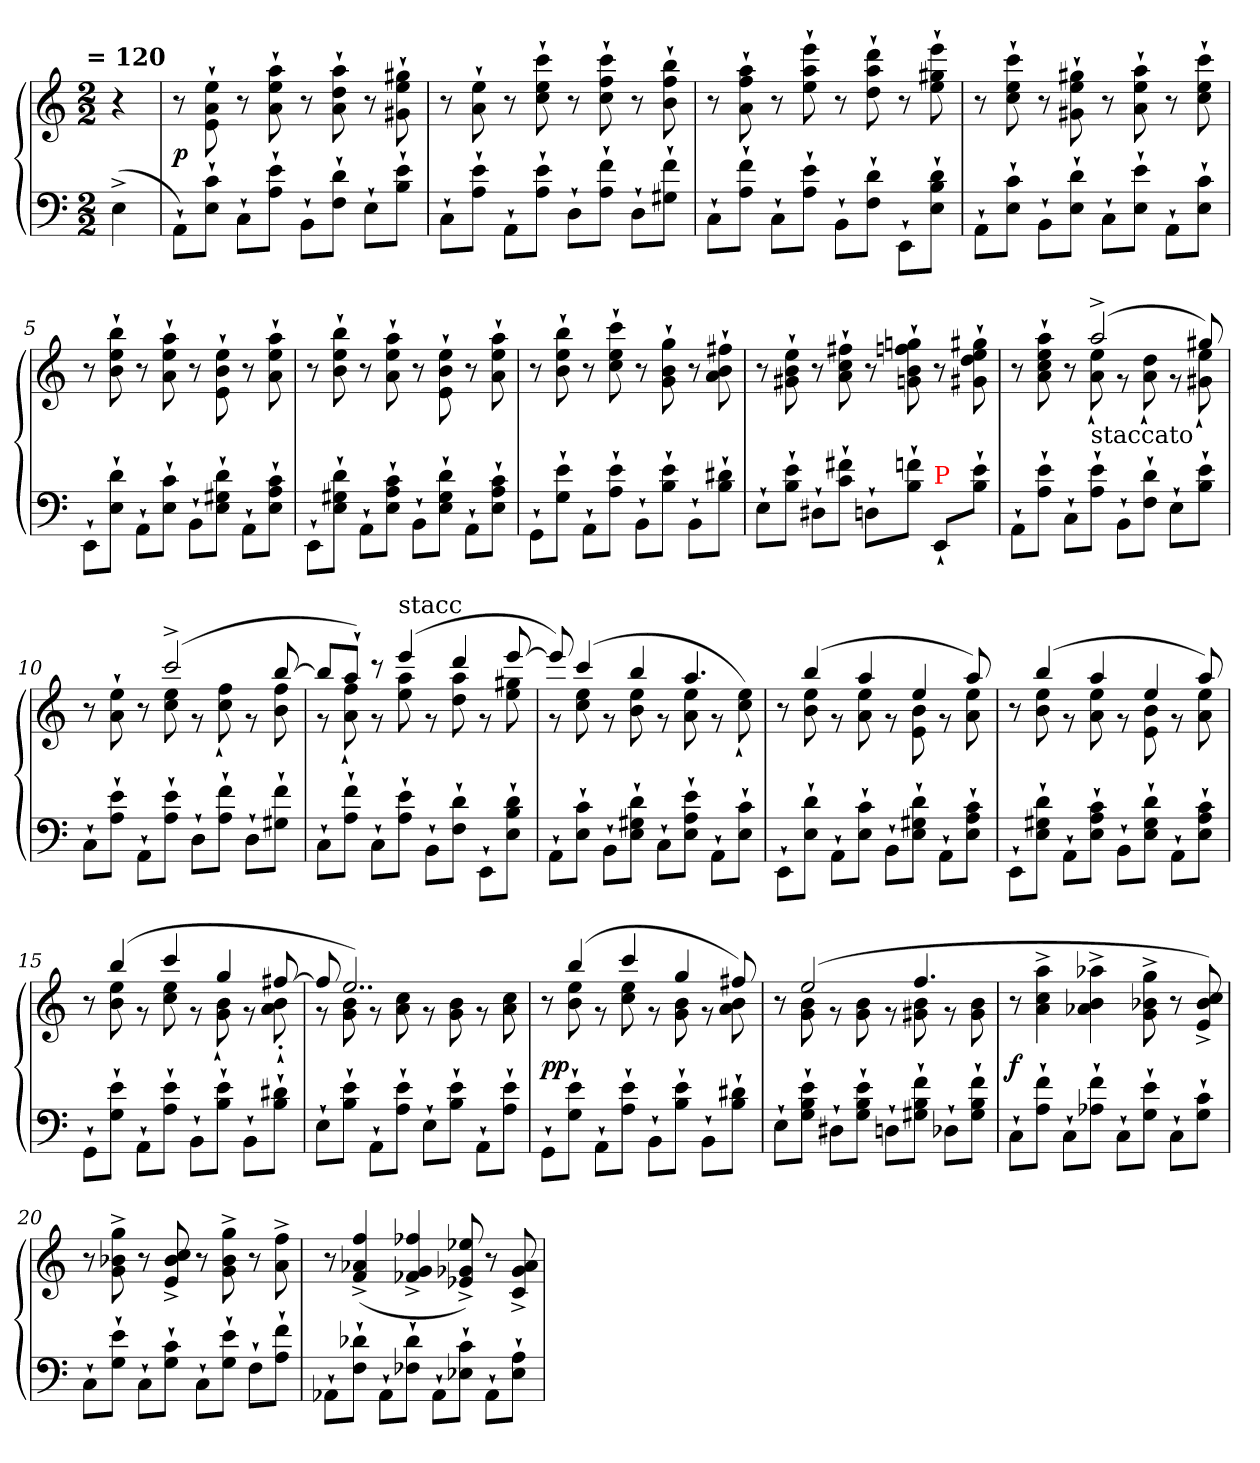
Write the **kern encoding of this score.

**kern	**kern	**dynam
*part1	*part1	*part1
*staff2	*staff1	*staff1/2
*clefF4	*clefG2	*
*k[]	*k[]	*
*a:	*a:	*
!!LO:TX:omd:t=&nbsp;=&nbsp;120
*M2/2	*M2/2	*
*MM120	*MM120	*
=	=	=
(4E^<	4r	.
=1	=1	=1
8AA`>L)	8r	p
8E`> 8c`>J	8e`>\ 8a`>\ 8ee`>\	.
8C`>L	8r	.
8A`> 8e`>J	8a`> 8ee`> 8aa`>	.
8BB`>L	8r	.
8F`> 8d`>J	8a`> 8dd`> 8aa`>	.
8E`>L	8r	.
8B`> 8e`>J	8g#X`> 8ee`> 8gg#X`>	.
=2	=2	=2
8C`>L	8r	.
8A`> 8e`>J	8a`> 8ee`>	.
8AA`>L	8r	.
8A`> 8e`>J	8cc`> 8ee`> 8ccc`>	.
8D`>L	8r	.
8A`> 8f`>J	8cc`> 8ff`> 8ccc`>	.
8D`>L	8r	.
8G#X`> 8f`>J	8b`> 8ff`> 8bb`>	.
=3	=3	=3
8C`>L	8r	.
8A`> 8f`>J	8a`> 8ff`> 8aa`>	.
8C`>L	8r	.
8A`> 8e`>J	8ee`> 8aa`> 8eee`>	.
8BB`>L	8r	.
8F`> 8d`>J	8dd`> 8aa`> 8ddd`>	.
8EE`>\L	8r	.
8E`>\ 8B`>\ 8d`>\J	8ee`> 8gg#X`> 8eee`>	.
=4	=4	=4
8AA`>L	8r	.
8E`> 8c`>J	8cc`> 8ee`> 8ccc`>	.
8BB`>L	8r	.
8E`> 8d`>J	8g#X`> 8ee`> 8gg#X`>	.
8C`>L	8r	.
8E`> 8e`>J	8a`> 8ee`> 8aa`>	.
8AA`>L	8r	.
8E`> 8c`>J	8cc`> 8ee`> 8ccc`>	.
=5	=5	=5
8EE`>\L	8r	.
8E`>\ 8d`>\J	8b` 8ee` 8bb`	.
8AA`>L	8r	.
8E`> 8c`>J	8a` 8ee` 8aa`	.
8BB`>L	8r	.
8E`> 8G#X`> 8d`>J	8e`\ 8b`\ 8ee`\	.
8AA`>L	8r	.
8E`> 8A`> 8c`>J	8a` 8ee` 8aa`	.
=6	=6	=6
8EE`>\L	8r	.
8E`>\ 8G#X`>\ 8d`>\J	8b`> 8ee`> 8bb`>	.
8AA`>L	8r	.
8E`> 8A`> 8c`>J	8a`> 8ee`> 8aa`>	.
8BB`>L	8r	.
8E`> 8G#`> 8d`>J	8e`>\ 8b`>\ 8ee`>\	.
8AA`>L	8r	.
8E`> 8A`> 8c`>J	8a`> 8ee`> 8aa`>	.
=7	=7	=7
8GG`>L	8r	.
8G`> 8e`>J	8b`> 8ee`> 8bb`>	.
8AA`>L	8r	.
8A`> 8e`>J	8cc`> 8ee`> 8ccc`>	.
8BB`>L	8r	.
8B`> 8e`>J	8g`> 8b`> 8gg`>	.
8BB`>L	8r	.
8B`> 8d#X`>J	8a`> 8b`> 8ff#X`>	.
=8	=8	=8
8E`>L	8r	.
8B`> 8e`>J	8g#X`> 8b`> 8ee`>	.
8D#X`>L	8r	.
8c`> 8f#X`>J	8a`> 8cc`> 8ff#X`>	.
8Dn`>L	8r	.
8B`> 8fn`>J	8gn`> 8b`> 8ffn`> 8ggn`>	.
!LO:TX:a:color=red:t=P	!	!
8EE`>/L	8r	.
8B`>\ 8e`>\J	8g#X`> 8dd`> 8ee`> 8gg#X`>	.
=9	=9	=9
*	*^	*
8AA`>L	4.ryy	8r	.
8A`> 8e`>J	.	8a`> 8cc`> 8ee`> 8aa`>	.
8C`>L	.	8r	.
!	!LO:TX:b:t=staccato	!	!
8A`> 8e`>J	(2aa^>	8a`< 8ee`<	.
8BB`>L	.	8r	.
8F`> 8d`>J	.	8a`> 8dd`>	.
8E`>L	.	8r	.
8B`> 8e`>J	8gg#X)	8g#X`< 8ee`<	.
=10	=10	=10	=10
8C`>L	4.ryy	8r	.
8A`> 8e`>J	.	8a`> 8ee`>	.
8AA`>L	.	8r	.
8A`> 8e`>J	(>2ccc^>	8cc 8ee	.
8D`>L	.	8r	.
8A`> 8f`>J	.	8cc`> 8ff`>	.
8D`>L	.	8r	.
8G#X`> 8f`>J	[8bb	8b 8ff	.
=11	=11	=11	=11
8C`>L	8bbL]	8r	.
8A`> 8f`>J	8aa`J)	8a` 8ff`	.
8C`>L	8rccc	8r	.
!	!LO:TX:a:t=stacc	!	!
8A`> 8e`>J	(>4eee	8ee 8aa	.
8BB`>L	.	8r	.
8F`> 8d`>J	4ddd	8dd 8aa	.
8EE`>\L	.	8r	.
8E`>\ 8B`>\ 8d`>\J	[8eee	8ee 8gg#X	.
=12	=12	=12	=12
8AA`>L	8eee])	8r	.
8E`> 8c`>J	(>4ccc	8cc 8ee	.
8BB`>L	.	8r	.
8E`> 8G#X`> 8d`>J	4bb	8b 8ee	.
8C`>L	.	8r	.
8E`> 8A`> 8e`>J	4.aa	8a 8ee	.
8AA`>L	.	8r	.
8E`> 8c`>J	.	8cc`> 8ee`>)	.
=13	=13	=13	=13
8EE`>\L	8ryy	8r	.
8E`>\ 8d`>\J	(>4bb	8b 8ee	.
8AA`>L	.	8r	.
8E`> 8c`>J	4aa	8a 8ee	.
8BB`>L	.	8r	.
8E`> 8G#X`> 8d`>J	4ee	8e 8b	.
8AA`>L	.	8r	.
8E`> 8A`> 8c`>J	8aa)	8a 8ee	.
=14	=14	=14	=14
8EE`>\L	8ryy	8r	.
8E`>\ 8G#X`>\ 8d`>\J	(>4bb	8b 8ee	.
8AA`>L	.	8r	.
8E`> 8A`> 8c`>J	4aa	8a 8ee	.
8BB`>L	.	8r	.
8E`> 8G#`> 8d`>J	4ee	8e 8b	.
8AA`>L	.	8r	.
8E`> 8A`> 8c`>J	8aa)	8a 8ee	.
=15	=15	=15	=15
8GG`>L	8ryy	8r	.
8G`> 8e`>J	(4bb	8b 8ee	.
8AA`>L	.	8r	.
8A`> 8e`>J	4ccc	8cc 8ee	.
8BB`>L	.	8r	.
8B`> 8e`>J	4gg	8g`> 8b`>	.
8BB`>L	.	8r	.
8B`> 8d#X`>J	[8ff#X	8a'>`> 8b'>`>	.
=16	=16	=16	=16
8E`>L	8ff#]	8r	.
8B`> 8e`>J	2..ee)	8g 8b	.
8AA`>L	.	8r	.
8A`> 8e`>J	.	8a\ 8cc\	.
8E`>L	.	8r	.
8B`> 8e`>J	.	8g\ 8b\	.
8AA`>L	.	8r	.
8A`> 8e`>J	.	8a\ 8cc\	.
=17	=17	=17	=17
8GG`>L	8ryy	8r	pp
8G`> 8e`>J	(4bb	8b 8ee	.
8AA`>L	.	8r	.
8A`> 8e`>J	4ccc	8cc 8ee	.
8BB`>L	.	8r	.
8B`> 8e`>J	4gg	8g 8b	.
8BB`>L	.	8r	.
8B`> 8d#X`>J	8ff#X)	8a 8b	.
=18	=18	=18	=18
8E`L	8ryy	8r	.
8G`> 8B`> 8e`>J	(2ee	8g 8b	.
8D#X`>L	.	8r	.
8G`> 8B`> 8e`>J	.	8g 8b	.
8Dn`>L	.	8r	.
8G#X`> 8B`> 8f`>J	4.ff	8g#X 8b	.
8D-X`>L	.	8r	.
8G#`> 8B`> 8f`>J	.	8g# 8b	.
*	*v	*v	*
=19	=19	=19
8C`>L	8r	f
8A`> 8f`>J	4a^> 4cc^> 4aa^>	.
8C`>L	.	.
8A-X`> 8f`>J	4a-X^> 4b^> 4aa-X^>	.
8C`>L	.	.
8G`> 8e`>J	8g^> 8b-X^> 8gg^>	.
8C`>L	8r	.
8G`> 8c`>J	8e^< 8b-^< 8cc^<)	.
=20	=20	=20
8C`>L	8r	.
8G`> 8e`>J	8g^> 8b-X^> 8gg^>	.
8C`>L	8r	.
8G`> 8c`>J	8e^< 8b-^< 8cc^<	.
8C`>L	8r	.
8G`> 8e`>J	8g^> 8b-^> 8gg^>	.
8F`>L	8r	.
8A`> 8f`>J	8a^> 8ff^>	.
=21	=21	=21
8AA-X`>L	8r	.
8F`> 8d-X`>J	(>4f^</ 4a-X^</ 4ff^</	.
8AA-`>L	.	.
8F-X`> 8d-`>J	4f-X^</ 4g^</ 4ff-X^</	.
8AA-`>L	.	.
8E-X`> 8c`>J	8e-X^< 8g-X^< 8ee-X^<)	.
8AA-`>\L	8r	.
8E-`>\ 8A`>\J	8c^< 8g-^< 8a-^<	.
=	=	=
*-	*-	*-
